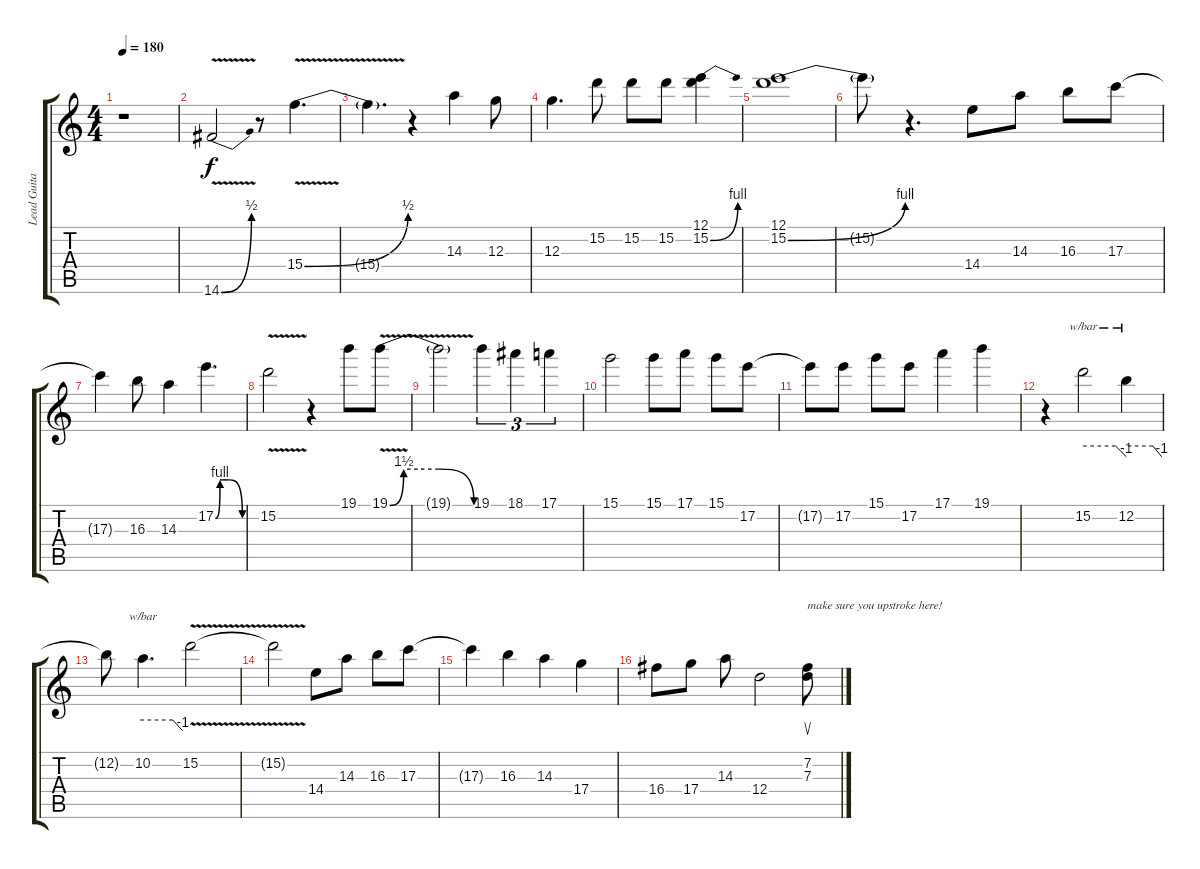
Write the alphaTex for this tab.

\track ("Lead Guitar" "Lead Guita") {instrument distortionguitar}
\staff {score tabs}
\tuning (E4 B3 G3 D3 A2 E2) {hide}
\ts (4 4)
\tempo 180
\clef g2
\ks c
r.1{dy f} |
14.6{be (bend 0 0 60 2) v}.2 r.8 15.4{be (bend 0 0 60 2) v}.4{d} |
15.4{t}.4{d} r.4 14.3.4 12.3.8 |
12.3.4{d} 15.2.8 15.2.8 15.2.8 (12.1 15.2{be (bend 0 0 60 4)}).4 |
(12.1 15.2{be (bend 0 0 60 4)}).1 |
15.2{t}.8 r.4{d} 14.4.8 14.3.8 16.3.8 17.3.8 |
17.3{t}.4 16.3.8 14.3.4 17.2{be (custom 0 0 10 4 15 4 28 4 30 4 60 0)}.4{d} |
15.2{v}.2 r.4 19.1.8 19.1{be (custom 0 0 10 6 20 6 35 6 60 0) v}.8 |
19.1{t}.2 19.1.4{tu (3 2)} 18.1.4{tu (3 2)} 17.1.4{tu (3 2)} |
15.1.2 15.1.8 17.1.8 15.1.8 17.2.8 |
17.2{t}.8 17.2.8 15.1.8 17.2.8 17.1.4 19.1.4 |
r.4 15.2.2{tbe (custom default 0 0 45 0 60 -4)} 12.2.4{tbe (custom default 0 0 45 0 60 -4)} |
12.2{t}.8 10.2.4{d tbe (custom default 0 0 45 0 60 -4)} 15.2{v}.2 |
15.2{t}.2 14.4.8 14.3.8 16.3.8 17.3.8 |
17.3{t}.4 16.3.4 14.3.4 17.4.4 |
16.4.8 17.4.8 14.3.8 12.4.2 (7.2 7.3).8{su txt "make sure you upstroke here!"}
